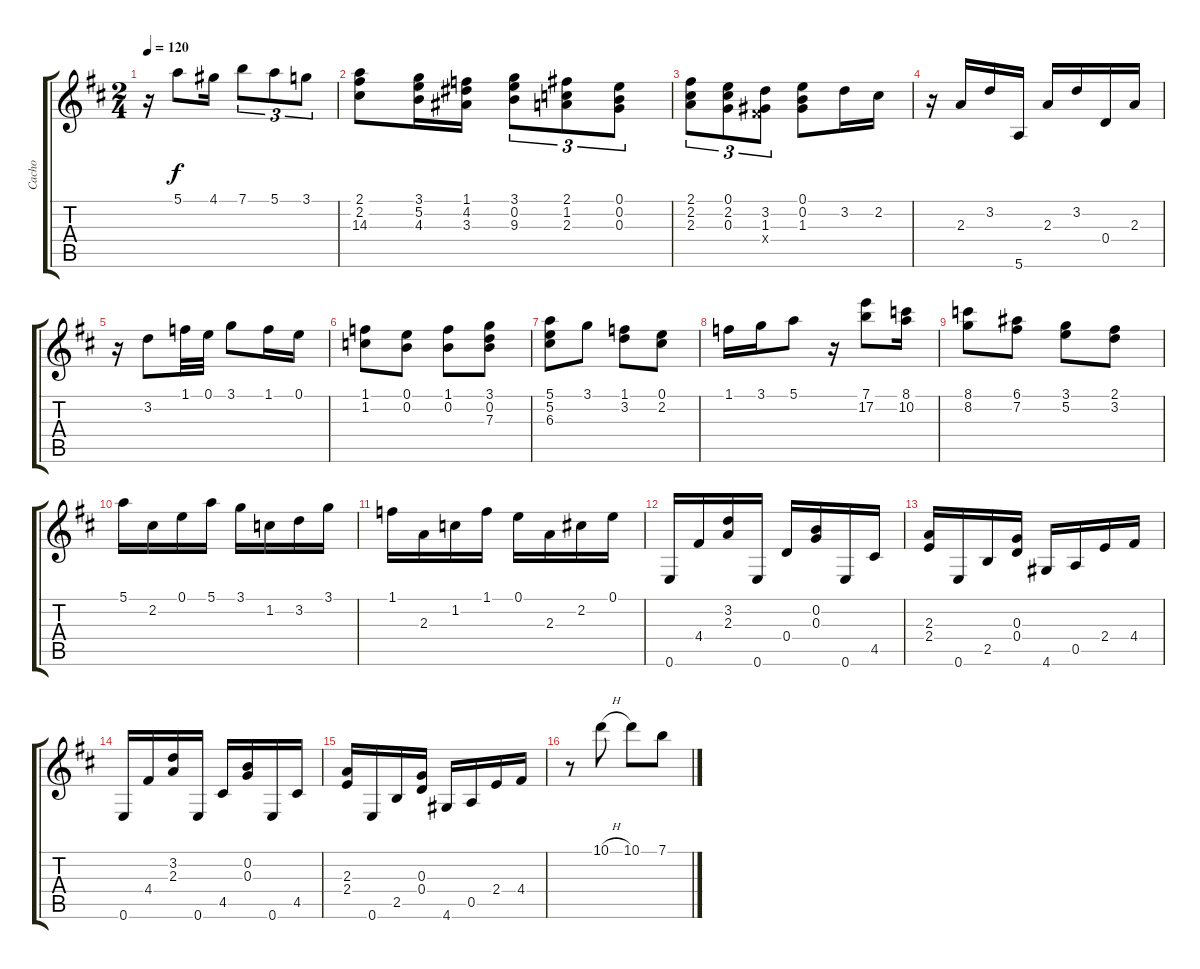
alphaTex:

\track ("Cacho" "Cacho") {instrument acousticguitarnylon}
\staff {score tabs}
\tuning (E4 B3 G3 D3 A2 E2) {hide}
\ts (2 4)
\tempo 120
\clef g2
\ks d
r.16{dy f} 5.1.8 4.1.16 7.1.8{tu (3 2)} 5.1.8{tu (3 2)} 3.1.8{tu (3 2)} |
(2.1 2.2 14.3).8 (3.1 5.2 4.3).16 (1.1 4.2 3.3).16 (3.1 0.2 9.3).8{tu (3 2)} (2.1 1.2 2.3).8{tu (3 2)} (0.1 0.2 0.3).8{tu (3 2)} |
(2.1 2.2 2.3).8{tu (3 2)} (0.1 2.2 0.3).8{tu (3 2)} (3.2 1.3 4.4{x}).8{tu (3 2)} (0.1 0.2 1.3).8 3.2.16 2.2.16 |
r.16 2.3.16 3.2.16 5.6.16 2.3.16 3.2.16 0.4.16 2.3.16 |
r.16 3.2.8 1.1.32 0.1.32 3.1.8 1.1.16 0.1.16 |
(1.1 1.2).8 (0.1 0.2).8 (1.1 0.2).8 (3.1 0.2 7.3).8 |
(5.1 5.2 6.3).8 3.1.8 (1.1 3.2).8 (0.1 2.2).8 |
1.1.16 3.1.16 5.1.8 r.16 (7.1 17.2).8 (8.1 10.2).16 |
(8.1 8.2).8 (6.1 7.2).8 (3.1 5.2).8 (2.1 3.2).8 |
5.1.16 2.2.16 0.1.16 5.1.16 3.1.16 1.2.16 3.2.16 3.1.16 |
1.1.16 2.3.16 1.2.16 1.1.16 0.1.16 2.3.16 2.2.16 0.1.16 |
0.6.16 4.4.16 (3.2 2.3).16 0.6.16 0.4.16 (0.2 0.3).16 0.6.16 4.5.16 |
(2.3 2.4).16 0.6.16 2.5.16 (0.3 0.4).16 4.6.16 0.5.16 2.4.16 4.4.16 |
0.6.16 4.4.16 (3.2 2.3).16 0.6.16 4.5.16 (0.2 0.3).16 0.6.16 4.5.16 |
(2.3 2.4).16 0.6.16 2.5.16 (0.3 0.4).16 4.6.16 0.5.16 2.4.16 4.4.16 |
r.8 10.1{h}.8 10.1.8 7.1.8
